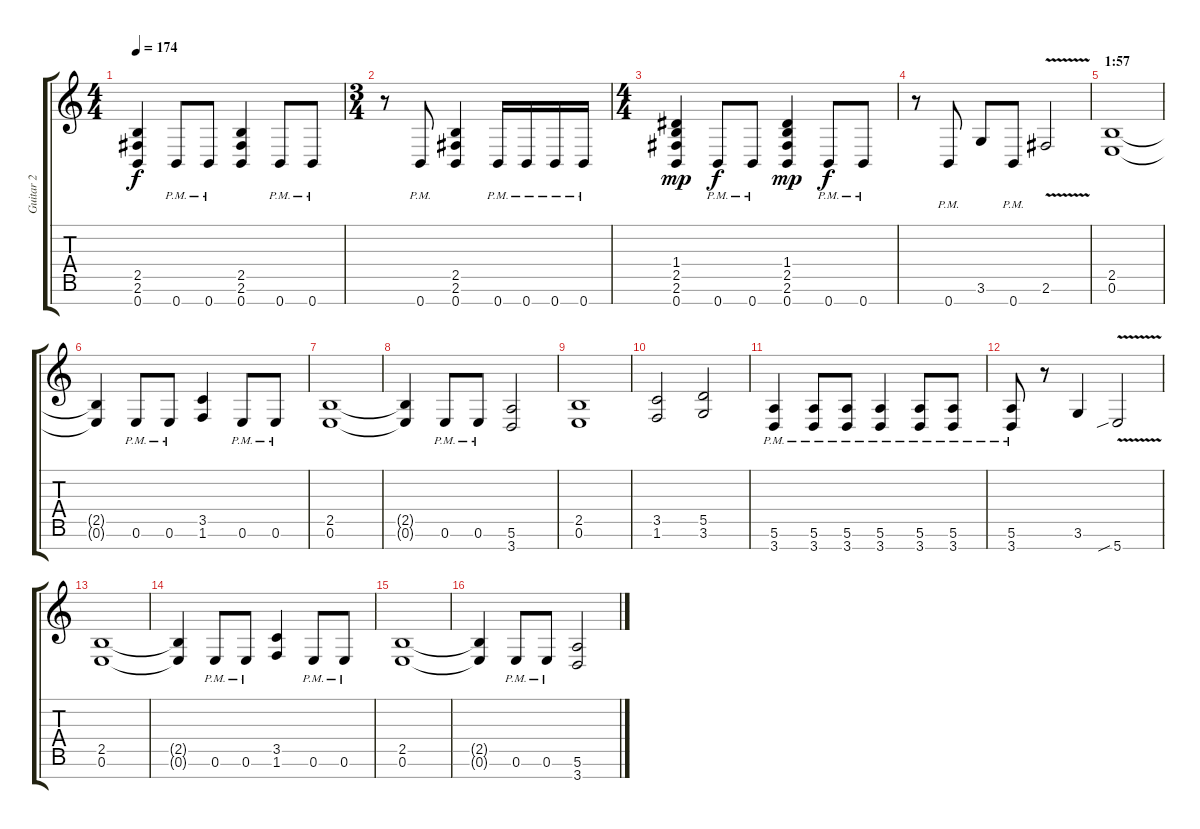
\track ("Guitar 2" "Guitar 2") {instrument distortionguitar}
\staff {score tabs}
\tuning (E4 B3 G3 D3 A2 E2 B1) {hide}
\ts (4 4)
\tempo 174
\clef g2
\ks c
(2.5 2.6 0.7).4{dy f} 0.7{pm}.8 0.7{pm}.8 (2.5 2.6 0.7).4 0.7{pm}.8 0.7{pm}.8 |
\ts (3 4)
r.8 0.7{pm}.8 (2.5 2.6 0.7).4 0.7{pm}.16 0.7{pm}.16 0.7{pm}.16 0.7{pm}.16 |
\ts (4 4)
(1.4 2.5 2.6 0.7).4{dy mp} 0.7{pm}.8{dy f} 0.7{pm}.8 (1.4 2.5 2.6 0.7).4{dy mp} 0.7{pm}.8{dy f} 0.7{pm}.8 |
r.8 0.7{pm}.8 3.6.8 0.7{pm}.8 2.6{v}.2 |
\section ("" "1:57")
(2.5 0.6).1 |
(2.5{t} 0.6{t}).4 0.6{pm}.8 0.6{pm}.8 (3.5 1.6).4 0.6{pm}.8 0.6{pm}.8 |
(2.5 0.6).1 |
(2.5{t} 0.6{t}).4 0.6{pm}.8 0.6{pm}.8 (5.6 3.7).2 |
(2.5 0.6).1 |
(3.5 1.6).2 (5.5 3.6).2 |
(5.6{pm} 3.7{pm}).4 (5.6{pm} 3.7{pm}).8 (5.6{pm} 3.7{pm}).8 (5.6{pm} 3.7{pm}).4 (5.6{pm} 3.7{pm}).8 (5.6{pm} 3.7{pm}).8 |
(5.6{pm} 3.7{pm}).8 r.8 3.6.4 5.7{v sib}.2 |
(2.5 0.6).1 |
(2.5{t} 0.6{t}).4 0.6{pm}.8 0.6{pm}.8 (3.5 1.6).4 0.6{pm}.8 0.6{pm}.8 |
(2.5 0.6).1 |
(2.5{t} 0.6{t}).4 0.6{pm}.8 0.6{pm}.8 (5.6 3.7).2
